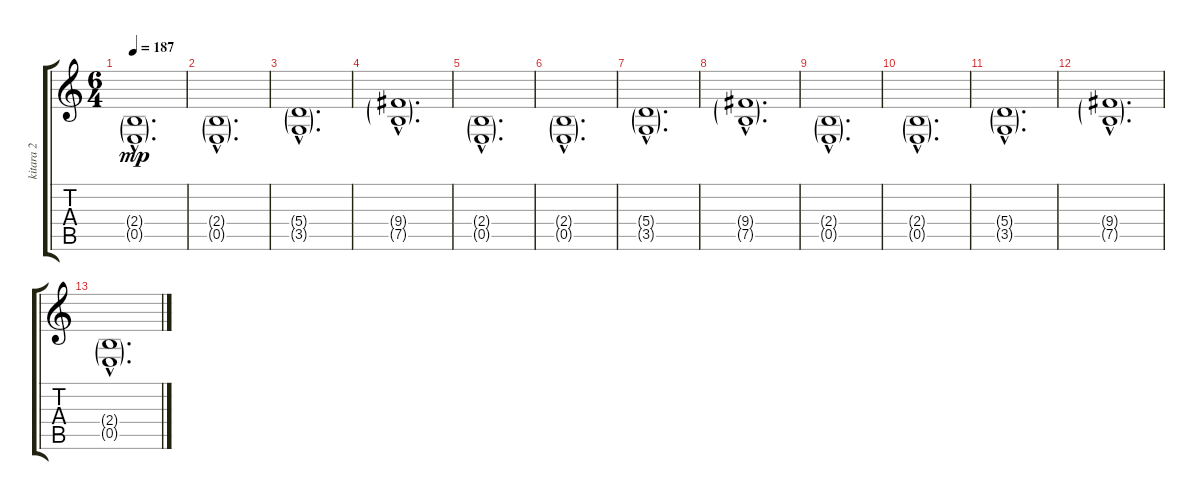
\track ("kitara 2" "kitara 2") {instrument overdrivenguitar}
\staff {score tabs}
\tuning (B3 Gb3 D3 A2 E2 B1) {hide}
\ts (6 4)
\tempo 187
\clef g2
\ks c
(2.4{g hac} 0.5{g hac}).1{d dy mp} |
(2.4{g hac} 0.5{g hac}).1{d} |
(5.4{g hac} 3.5{g hac}).1{d} |
(9.4{g hac} 7.5{g hac}).1{d} |
(2.4{g hac} 0.5{g hac}).1{d} |
(2.4{g hac} 0.5{g hac}).1{d} |
(5.4{g hac} 3.5{g hac}).1{d} |
(9.4{g hac} 7.5{g hac}).1{d} |
(2.4{g hac} 0.5{g hac}).1{d} |
(2.4{g hac} 0.5{g hac}).1{d} |
(5.4{g hac} 3.5{g hac}).1{d} |
(9.4{g hac} 7.5{g hac}).1{d} |
(2.4{g hac} 0.5{g hac}).1{d}
